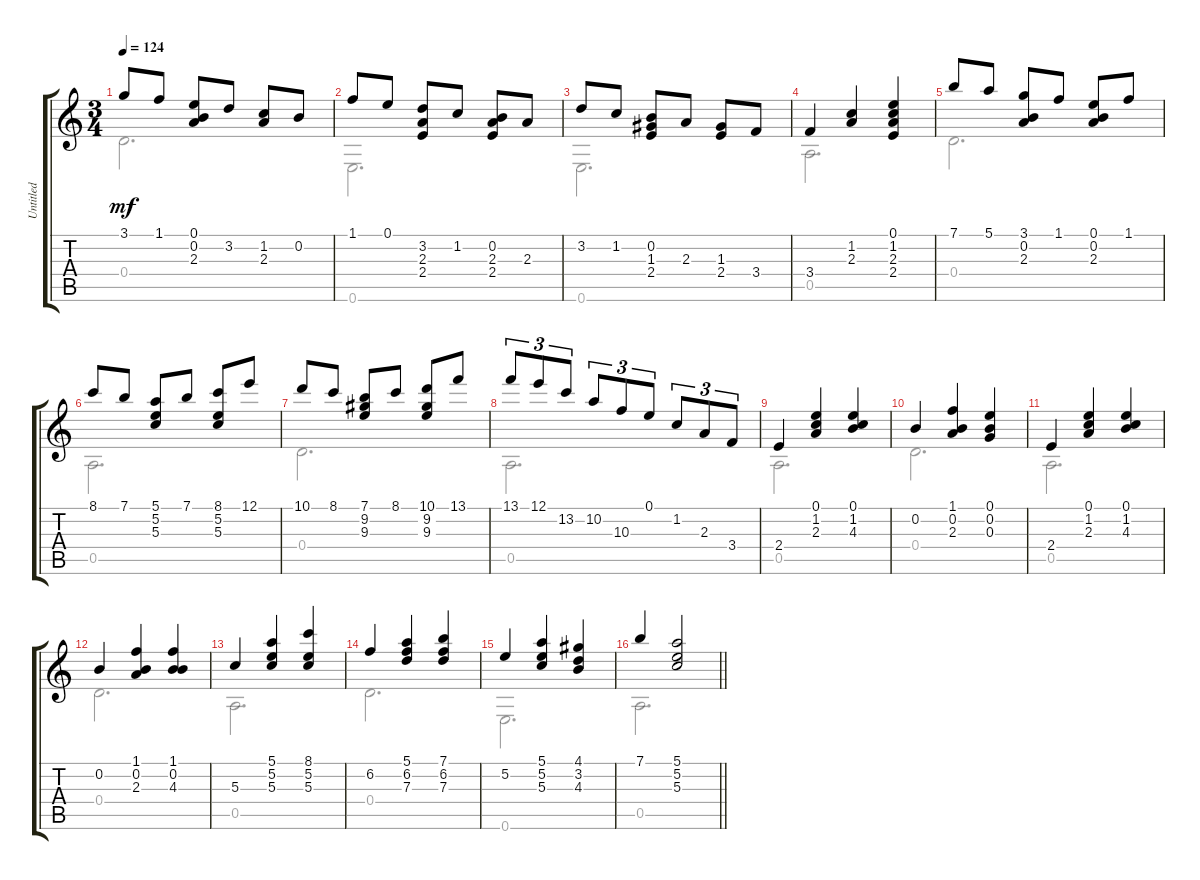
\track ("Untitled" "Untitled") {instrument acousticguitarnylon}
\staff {score tabs}
\tuning (E4 B3 G3 D3 A2 E2) {hide}
\voice
\ts (3 4)
\tempo 124
\clef g2
\ks c
3.1.8{dy mf} 1.1.8 (0.1 0.2 2.3).8 3.2.8 (1.2 2.3).8 0.2.8 |
1.1.8 0.1.8 (3.2 2.3 2.4).8 1.2.8 (0.2 2.3 2.4).8 2.3.8 |
3.2.8 1.2.8 (0.2 1.3 2.4).8 2.3.8 (1.3 2.4).8 3.4.8 |
3.4.4 (1.2 2.3).4 (0.1 1.2 2.3 2.4).4 |
7.1.8 5.1.8 (3.1 0.2 2.3).8 1.1.8 (0.1 0.2 2.3).8 1.1.8 |
8.1.8 7.1.8 (5.1 5.2 5.3).8 7.1.8 (8.1 5.2 5.3).8 12.1.8 |
10.1.8 8.1.8 (7.1 9.2 9.3).8 8.1.8 (10.1 9.2 9.3).8 13.1.8 |
13.1.8{tu (3 2)} 12.1.8{tu (3 2)} 13.2.8{tu (3 2)} 10.2.8{tu (3 2)} 10.3.8{tu (3 2)} 0.1.8{tu (3 2)} 1.2.8{tu (3 2)} 2.3.8{tu (3 2)} 3.4.8{tu (3 2)} |
2.4.4 (0.1 1.2 2.3).4 (0.1 1.2 4.3).4 |
0.2.4 (1.1 0.2 2.3).4 (0.1 0.2 0.3).4 |
2.4.4 (0.1 1.2 2.3).4 (0.1 1.2 4.3).4 |
0.2.4 (1.1 0.2 2.3).4 (1.1 0.2 4.3).4 |
5.3.4 (5.1 5.2 5.3).4 (8.1 5.2 5.3).4 |
6.2.4 (5.1 6.2 7.3).4 (7.1 6.2 7.3).4 |
5.2.4 (5.1 5.2 5.3).4 (4.1 3.2 4.3).4 |
\barLineRight lightlight
7.1.4 (5.1 5.2 5.3).2
\voice
\clef g2
\ottava regular
\simile none
\ks c
0.4.2{d dy mf} |
0.6.2{d} |
0.6.2{d} |
0.5.2{d} |
0.4.2{d} |
0.5.2{d} |
0.4.2{d} |
0.5.2{d} |
0.5.2{d} |
0.4.2{d} |
0.5.2{d} |
0.4.2{d} |
0.5.2{d} |
0.4.2{d} |
0.6.2{d} |
\barLineRight lightlight
0.5.2{d}
